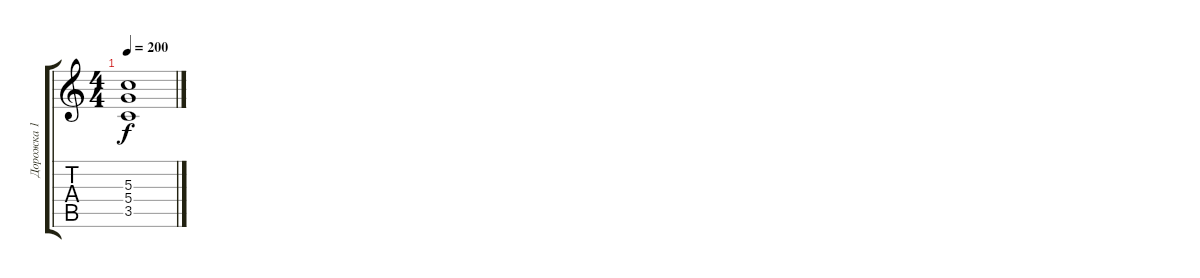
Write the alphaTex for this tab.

\track ("Дорожка 1" "Дорожка 1") {instrument distortionguitar}
\staff {score tabs}
\tuning (E4 B3 G3 D3 A2 E2) {hide}
\ts (4 4)
\tempo 200
\clef g2
\ks c
(5.3 5.4 3.5).1{dy f}
